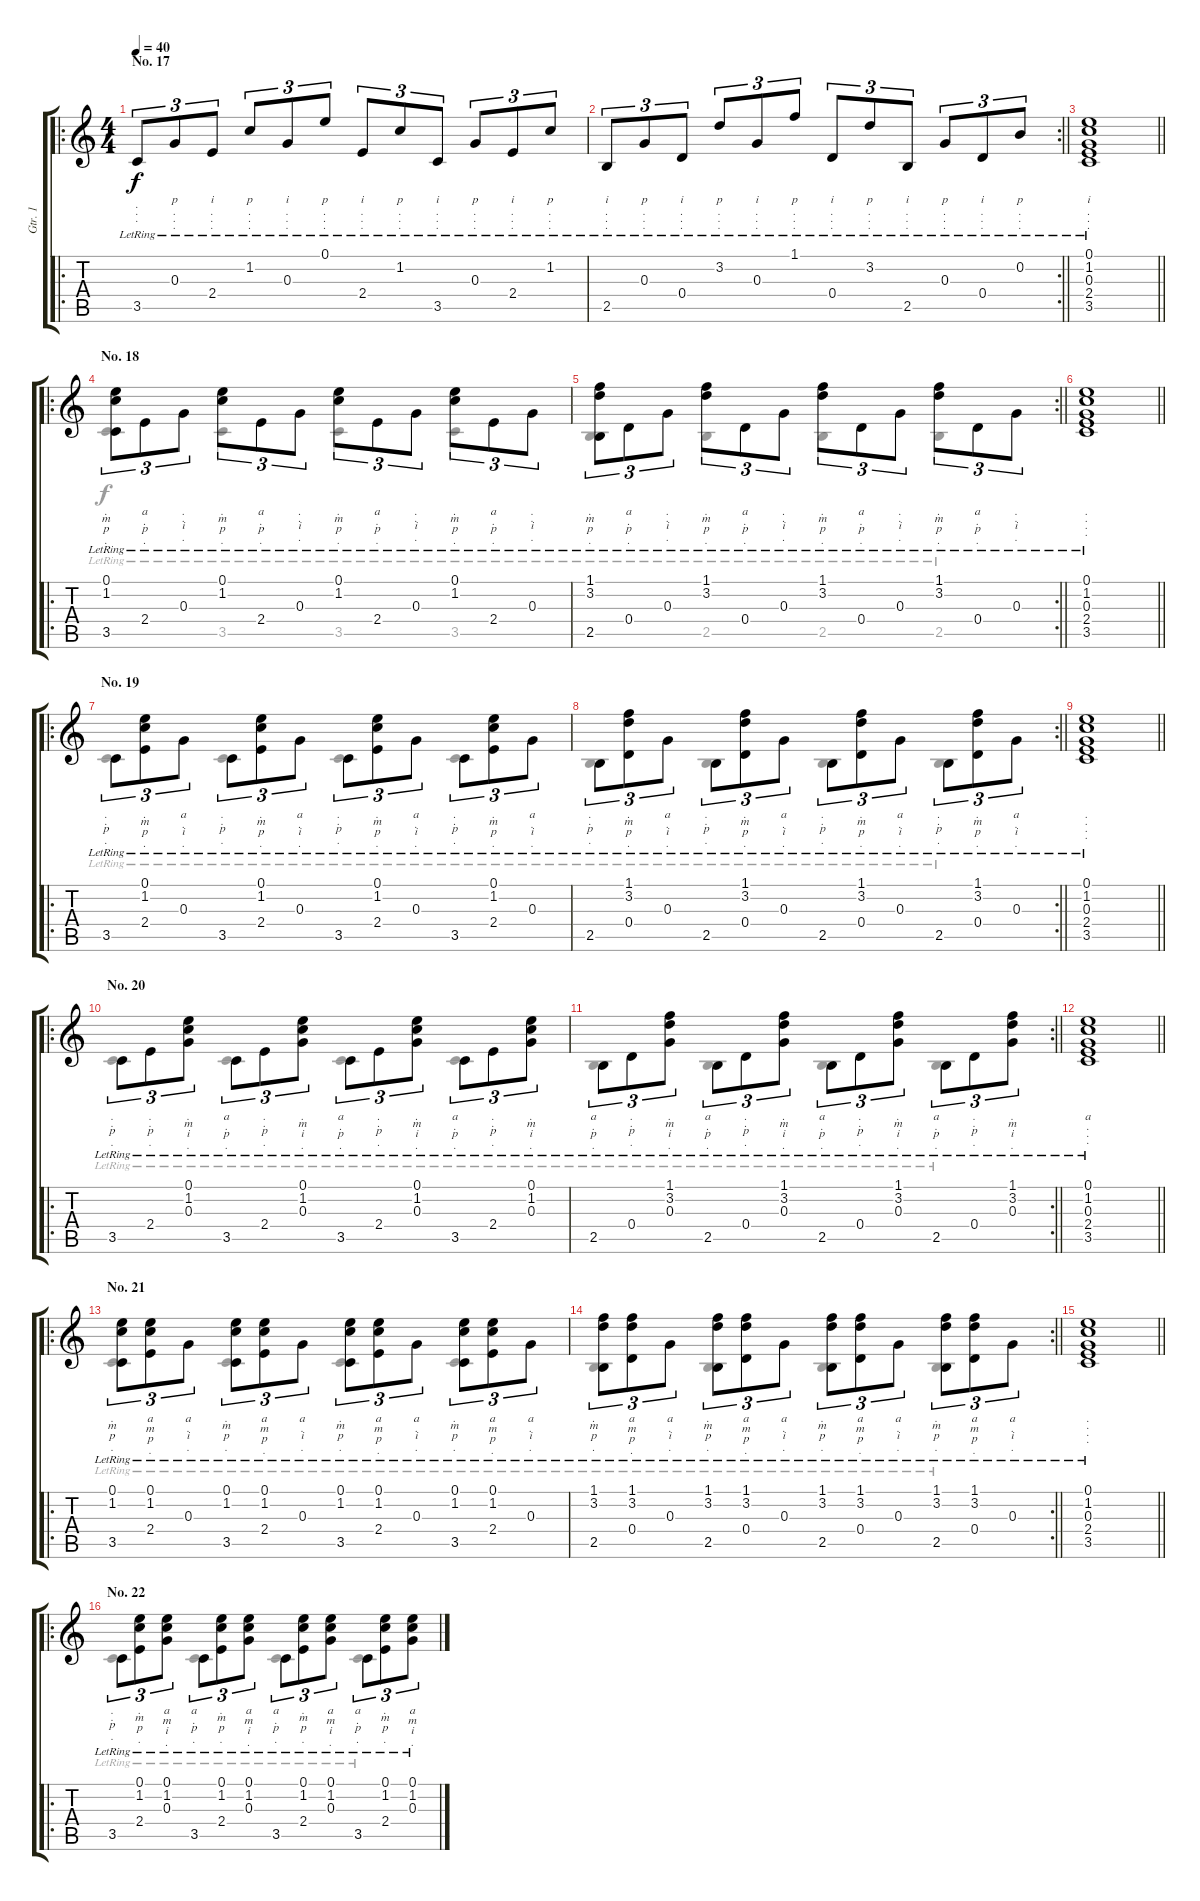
\track ("Gtr. 1" "Gtr. 1") {instrument acousticguitarnylon}
\staff {score tabs}
\tuning (E4 B3 G3 D3 A2 E2) {hide}
\voice
\ro
\ts (4 4)
\section ("" "No. 17")
\tempo 40
\clef g2
\ks c
3.5{lr}.8{tu (3 2) lyrics (0 "") lyrics (1 ".") lyrics (2 ".") lyrics (3 ".") lyrics (4 "") dy f} 0.3{lr}.8{tu (3 2) lyrics (0 "p") lyrics (1 ".") lyrics (2 ".") lyrics (3 ".") lyrics (4 "")} 2.4{lr}.8{tu (3 2) lyrics (0 "i") lyrics (1 ".") lyrics (2 ".") lyrics (3 ".") lyrics (4 "")} 1.2{lr}.8{tu (3 2) lyrics (0 "p") lyrics (1 ".") lyrics (2 ".") lyrics (3 ".") lyrics (4 "") beam Up} 0.3{lr}.8{tu (3 2) lyrics (0 "i") lyrics (1 ".") lyrics (2 ".") lyrics (3 ".") lyrics (4 "") beam Up} 0.1{lr}.8{tu (3 2) lyrics (0 "p") lyrics (1 ".") lyrics (2 ".") lyrics (3 ".") lyrics (4 "") beam Up} 2.4{lr}.8{tu (3 2) lyrics (0 "i") lyrics (1 ".") lyrics (2 ".") lyrics (3 ".") lyrics (4 "")} 1.2{lr}.8{tu (3 2) lyrics (0 "p") lyrics (1 ".") lyrics (2 ".") lyrics (3 ".") lyrics (4 "")} 3.5{lr}.8{tu (3 2) lyrics (0 "i") lyrics (1 ".") lyrics (2 ".") lyrics (3 ".") lyrics (4 "")} 0.3{lr}.8{tu (3 2) lyrics (0 "p") lyrics (1 ".") lyrics (2 ".") lyrics (3 ".") lyrics (4 "")} 2.4{lr}.8{tu (3 2) lyrics (0 "i") lyrics (1 ".") lyrics (2 ".") lyrics (3 ".") lyrics (4 "")} 1.2{lr}.8{tu (3 2) lyrics (0 "p") lyrics (1 ".") lyrics (2 ".") lyrics (3 ".") lyrics (4 "")} |
\rc 2
\barLineRight lightlight
2.5{lr}.8{tu (3 2) lyrics (0 "i") lyrics (1 ".") lyrics (2 ".") lyrics (3 ".") lyrics (4 "")} 0.3{lr}.8{tu (3 2) lyrics (0 "p") lyrics (1 ".") lyrics (2 ".") lyrics (3 ".") lyrics (4 "")} 0.4{lr}.8{tu (3 2) lyrics (0 "i") lyrics (1 ".") lyrics (2 ".") lyrics (3 ".") lyrics (4 "")} 3.2{lr}.8{tu (3 2) lyrics (0 "p") lyrics (1 ".") lyrics (2 ".") lyrics (3 ".") lyrics (4 "") beam Up} 0.3{lr}.8{tu (3 2) lyrics (0 "i") lyrics (1 ".") lyrics (2 ".") lyrics (3 ".") lyrics (4 "") beam Up} 1.1{lr}.8{tu (3 2) lyrics (0 "p") lyrics (1 ".") lyrics (2 ".") lyrics (3 ".") lyrics (4 "") beam Up} 0.4{lr}.8{tu (3 2) lyrics (0 "i") lyrics (1 ".") lyrics (2 ".") lyrics (3 ".") lyrics (4 "")} 3.2{lr}.8{tu (3 2) lyrics (0 "p") lyrics (1 ".") lyrics (2 ".") lyrics (3 ".") lyrics (4 "")} 2.5{lr}.8{tu (3 2) lyrics (0 "i") lyrics (1 ".") lyrics (2 ".") lyrics (3 ".") lyrics (4 "")} 0.3{lr}.8{tu (3 2) lyrics (0 "p") lyrics (1 ".") lyrics (2 ".") lyrics (3 ".") lyrics (4 "")} 0.4{lr}.8{tu (3 2) lyrics (0 "i") lyrics (1 ".") lyrics (2 ".") lyrics (3 ".") lyrics (4 "")} 0.2{lr}.8{tu (3 2) lyrics (0 "p") lyrics (1 ".") lyrics (2 ".") lyrics (3 ".") lyrics (4 "")} |
\barLineRight lightlight
(0.1{lr} 1.2{lr} 0.3{lr} 2.4{lr} 3.5{lr}).1{lyrics (0 "i") lyrics (1 ".") lyrics (2 ".") lyrics (3 ".") lyrics (4 "")} |
\ro
\section ("" "No. 18")
(0.1{lr} 1.2{lr} 3.5{lr}).8{tu (3 2) lyrics (0 ".") lyrics (1 "m") lyrics (2 "p") lyrics (3 ".") lyrics (4 "") beam Down} 2.4{lr}.8{tu (3 2) lyrics (0 "a") lyrics (1 ".") lyrics (2 "p") lyrics (3 ".") lyrics (4 "") beam Down} 0.3{lr}.8{tu (3 2) lyrics (0 ".") lyrics (1 ".") lyrics (2 "i") lyrics (3 ".") lyrics (4 "") beam Down} (0.1{lr} 1.2{lr}).8{tu (3 2) lyrics (0 ".") lyrics (1 "m") lyrics (2 "p") lyrics (3 ".") lyrics (4 "") beam Down} 2.4{lr}.8{tu (3 2) lyrics (0 "a") lyrics (1 ".") lyrics (2 "p") lyrics (3 ".") lyrics (4 "") beam Down} 0.3{lr}.8{tu (3 2) lyrics (0 ".") lyrics (1 ".") lyrics (2 "i") lyrics (3 ".") lyrics (4 "") beam Down} (0.1{lr} 1.2{lr}).8{tu (3 2) lyrics (0 ".") lyrics (1 "m") lyrics (2 "p") lyrics (3 ".") lyrics (4 "") beam Down} 2.4{lr}.8{tu (3 2) lyrics (0 "a") lyrics (1 ".") lyrics (2 "p") lyrics (3 ".") lyrics (4 "") beam Down} 0.3{lr}.8{tu (3 2) lyrics (0 ".") lyrics (1 ".") lyrics (2 "i") lyrics (3 ".") lyrics (4 "") beam Down} (0.1{lr} 1.2{lr}).8{tu (3 2) lyrics (0 ".") lyrics (1 "m") lyrics (2 "p") lyrics (3 ".") lyrics (4 "") beam Down} 2.4{lr}.8{tu (3 2) lyrics (0 "a") lyrics (1 ".") lyrics (2 "p") lyrics (3 ".") lyrics (4 "") beam Down} 0.3{lr}.8{tu (3 2) lyrics (0 ".") lyrics (1 ".") lyrics (2 "i") lyrics (3 ".") lyrics (4 "") beam Down} |
\rc 2
\barLineRight lightlight
(1.1{lr} 3.2{lr} 2.5{lr}).8{tu (3 2) lyrics (0 ".") lyrics (1 "m") lyrics (2 "p") lyrics (3 ".") lyrics (4 "") beam Down} 0.4{lr}.8{tu (3 2) lyrics (0 "a") lyrics (1 ".") lyrics (2 "p") lyrics (3 ".") lyrics (4 "") beam Down} 0.3{lr}.8{tu (3 2) lyrics (0 ".") lyrics (1 ".") lyrics (2 "i") lyrics (3 ".") lyrics (4 "") beam Down} (1.1{lr} 3.2{lr}).8{tu (3 2) lyrics (0 ".") lyrics (1 "m") lyrics (2 "p") lyrics (3 ".") lyrics (4 "") beam Down} 0.4{lr}.8{tu (3 2) lyrics (0 "a") lyrics (1 ".") lyrics (2 "p") lyrics (3 ".") lyrics (4 "") beam Down} 0.3{lr}.8{tu (3 2) lyrics (0 ".") lyrics (1 ".") lyrics (2 "i") lyrics (3 ".") lyrics (4 "") beam Down} (1.1{lr} 3.2{lr}).8{tu (3 2) lyrics (0 ".") lyrics (1 "m") lyrics (2 "p") lyrics (3 ".") lyrics (4 "") beam Down} 0.4{lr}.8{tu (3 2) lyrics (0 "a") lyrics (1 ".") lyrics (2 "p") lyrics (3 ".") lyrics (4 "") beam Down} 0.3{lr}.8{tu (3 2) lyrics (0 ".") lyrics (1 ".") lyrics (2 "i") lyrics (3 ".") lyrics (4 "") beam Down} (1.1{lr} 3.2{lr}).8{tu (3 2) lyrics (0 ".") lyrics (1 "m") lyrics (2 "p") lyrics (3 ".") lyrics (4 "") beam Down} 0.4{lr}.8{tu (3 2) lyrics (0 "a") lyrics (1 ".") lyrics (2 "p") lyrics (3 ".") lyrics (4 "") beam Down} 0.3{lr}.8{tu (3 2) lyrics (0 ".") lyrics (1 ".") lyrics (2 "i") lyrics (3 ".") lyrics (4 "") beam Down} |
\barLineRight lightlight
(0.1{lr} 1.2{lr} 0.3{lr} 2.4{lr} 3.5{lr}).1{lyrics (0 ".") lyrics (1 ".") lyrics (2 ".") lyrics (3 ".") lyrics (4 "")} |
\ro
\section ("" "No. 19")
3.5{lr}.8{tu (3 2) lyrics (0 ".") lyrics (1 ".") lyrics (2 "p") lyrics (3 ".") lyrics (4 "") beam Down} (0.1{lr} 1.2{lr} 2.4{lr}).8{tu (3 2) lyrics (0 ".") lyrics (1 "m") lyrics (2 "p") lyrics (3 ".") lyrics (4 "") beam Down} 0.3{lr}.8{tu (3 2) lyrics (0 "a") lyrics (1 ".") lyrics (2 "i") lyrics (3 ".") lyrics (4 "") beam Down} 3.5{lr}.8{tu (3 2) lyrics (0 ".") lyrics (1 ".") lyrics (2 "p") lyrics (3 ".") lyrics (4 "") beam Down} (0.1{lr} 1.2{lr} 2.4{lr}).8{tu (3 2) lyrics (0 ".") lyrics (1 "m") lyrics (2 "p") lyrics (3 ".") lyrics (4 "") beam Down} 0.3{lr}.8{tu (3 2) lyrics (0 "a") lyrics (1 ".") lyrics (2 "i") lyrics (3 ".") lyrics (4 "") beam Down} 3.5{lr}.8{tu (3 2) lyrics (0 ".") lyrics (1 ".") lyrics (2 "p") lyrics (3 ".") lyrics (4 "") beam Down} (0.1{lr} 1.2{lr} 2.4{lr}).8{tu (3 2) lyrics (0 ".") lyrics (1 "m") lyrics (2 "p") lyrics (3 ".") lyrics (4 "") beam Down} 0.3{lr}.8{tu (3 2) lyrics (0 "a") lyrics (1 ".") lyrics (2 "i") lyrics (3 ".") lyrics (4 "") beam Down} 3.5{lr}.8{tu (3 2) lyrics (0 ".") lyrics (1 ".") lyrics (2 "p") lyrics (3 ".") lyrics (4 "") beam Down} (0.1{lr} 1.2{lr} 2.4{lr}).8{tu (3 2) lyrics (0 ".") lyrics (1 "m") lyrics (2 "p") lyrics (3 ".") lyrics (4 "") beam Down} 0.3{lr}.8{tu (3 2) lyrics (0 "a") lyrics (1 ".") lyrics (2 "i") lyrics (3 ".") lyrics (4 "") beam Down} |
\rc 2
\barLineRight lightlight
2.5{lr}.8{tu (3 2) lyrics (0 ".") lyrics (1 ".") lyrics (2 "p") lyrics (3 ".") lyrics (4 "") beam Down} (1.1{lr} 3.2{lr} 0.4{lr}).8{tu (3 2) lyrics (0 ".") lyrics (1 "m") lyrics (2 "p") lyrics (3 ".") lyrics (4 "") beam Down} 0.3{lr}.8{tu (3 2) lyrics (0 "a") lyrics (1 ".") lyrics (2 "i") lyrics (3 ".") lyrics (4 "") beam Down} 2.5{lr}.8{tu (3 2) lyrics (0 ".") lyrics (1 ".") lyrics (2 "p") lyrics (3 ".") lyrics (4 "") beam Down} (1.1{lr} 3.2{lr} 0.4{lr}).8{tu (3 2) lyrics (0 ".") lyrics (1 "m") lyrics (2 "p") lyrics (3 ".") lyrics (4 "") beam Down} 0.3{lr}.8{tu (3 2) lyrics (0 "a") lyrics (1 ".") lyrics (2 "i") lyrics (3 ".") lyrics (4 "") beam Down} 2.5{lr}.8{tu (3 2) lyrics (0 ".") lyrics (1 ".") lyrics (2 "p") lyrics (3 ".") lyrics (4 "") beam Down} (1.1{lr} 3.2{lr} 0.4{lr}).8{tu (3 2) lyrics (0 ".") lyrics (1 "m") lyrics (2 "p") lyrics (3 ".") lyrics (4 "") beam Down} 0.3{lr}.8{tu (3 2) lyrics (0 "a") lyrics (1 ".") lyrics (2 "i") lyrics (3 ".") lyrics (4 "") beam Down} 2.5{lr}.8{tu (3 2) lyrics (0 ".") lyrics (1 ".") lyrics (2 "p") lyrics (3 ".") lyrics (4 "") beam Down} (1.1{lr} 3.2{lr} 0.4{lr}).8{tu (3 2) lyrics (0 ".") lyrics (1 "m") lyrics (2 "p") lyrics (3 ".") lyrics (4 "") beam Down} 0.3{lr}.8{tu (3 2) lyrics (0 "a") lyrics (1 ".") lyrics (2 "i") lyrics (3 ".") lyrics (4 "") beam Down} |
\barLineRight lightlight
(0.1{lr} 1.2{lr} 0.3{lr} 2.4{lr} 3.5{lr}).1{lyrics (0 ".") lyrics (1 ".") lyrics (2 ".") lyrics (3 ".") lyrics (4 "")} |
\ro
\section ("" "No. 20")
3.5{lr}.8{tu (3 2) lyrics (0 ".") lyrics (1 ".") lyrics (2 "p") lyrics (3 ".") lyrics (4 "") beam Down} 2.4{lr}.8{tu (3 2) lyrics (0 ".") lyrics (1 ".") lyrics (2 "p") lyrics (3 ".") lyrics (4 "") beam Down} (0.1{lr} 1.2{lr} 0.3{lr}).8{tu (3 2) lyrics (0 ".") lyrics (1 "m") lyrics (2 "i") lyrics (3 ".") lyrics (4 "") beam Down} 3.5{lr}.8{tu (3 2) lyrics (0 "a") lyrics (1 ".") lyrics (2 "p") lyrics (3 ".") lyrics (4 "") beam Down} 2.4{lr}.8{tu (3 2) lyrics (0 ".") lyrics (1 ".") lyrics (2 "p") lyrics (3 ".") lyrics (4 "") beam Down} (0.1{lr} 1.2{lr} 0.3{lr}).8{tu (3 2) lyrics (0 ".") lyrics (1 "m") lyrics (2 "i") lyrics (3 ".") lyrics (4 "") beam Down} 3.5{lr}.8{tu (3 2) lyrics (0 "a") lyrics (1 ".") lyrics (2 "p") lyrics (3 ".") lyrics (4 "") beam Down} 2.4{lr}.8{tu (3 2) lyrics (0 ".") lyrics (1 ".") lyrics (2 "p") lyrics (3 ".") lyrics (4 "") beam Down} (0.1{lr} 1.2{lr} 0.3{lr}).8{tu (3 2) lyrics (0 ".") lyrics (1 "m") lyrics (2 "i") lyrics (3 ".") lyrics (4 "") beam Down} 3.5{lr}.8{tu (3 2) lyrics (0 "a") lyrics (1 ".") lyrics (2 "p") lyrics (3 ".") lyrics (4 "") beam Down} 2.4{lr}.8{tu (3 2) lyrics (0 ".") lyrics (1 ".") lyrics (2 "p") lyrics (3 ".") lyrics (4 "") beam Down} (0.1{lr} 1.2{lr} 0.3{lr}).8{tu (3 2) lyrics (0 ".") lyrics (1 "m") lyrics (2 "i") lyrics (3 ".") lyrics (4 "") beam Down} |
\rc 2
\barLineRight lightlight
2.5{lr}.8{tu (3 2) lyrics (0 "a") lyrics (1 ".") lyrics (2 "p") lyrics (3 ".") lyrics (4 "") beam Down} 0.4{lr}.8{tu (3 2) lyrics (0 ".") lyrics (1 ".") lyrics (2 "p") lyrics (3 ".") lyrics (4 "") beam Down} (1.1{lr} 3.2{lr} 0.3{lr}).8{tu (3 2) lyrics (0 ".") lyrics (1 "m") lyrics (2 "i") lyrics (3 ".") lyrics (4 "") beam Down} 2.5{lr}.8{tu (3 2) lyrics (0 "a") lyrics (1 ".") lyrics (2 "p") lyrics (3 ".") lyrics (4 "") beam Down} 0.4{lr}.8{tu (3 2) lyrics (0 ".") lyrics (1 ".") lyrics (2 "p") lyrics (3 ".") lyrics (4 "") beam Down} (1.1{lr} 3.2{lr} 0.3{lr}).8{tu (3 2) lyrics (0 ".") lyrics (1 "m") lyrics (2 "i") lyrics (3 ".") lyrics (4 "") beam Down} 2.5{lr}.8{tu (3 2) lyrics (0 "a") lyrics (1 ".") lyrics (2 "p") lyrics (3 ".") lyrics (4 "") beam Down} 0.4{lr}.8{tu (3 2) lyrics (0 ".") lyrics (1 ".") lyrics (2 "p") lyrics (3 ".") lyrics (4 "") beam Down} (1.1{lr} 3.2{lr} 0.3{lr}).8{tu (3 2) lyrics (0 ".") lyrics (1 "m") lyrics (2 "i") lyrics (3 ".") lyrics (4 "") beam Down} 2.5{lr}.8{tu (3 2) lyrics (0 "a") lyrics (1 ".") lyrics (2 "p") lyrics (3 ".") lyrics (4 "") beam Down} 0.4{lr}.8{tu (3 2) lyrics (0 ".") lyrics (1 ".") lyrics (2 "p") lyrics (3 ".") lyrics (4 "") beam Down} (1.1{lr} 3.2{lr} 0.3{lr}).8{tu (3 2) lyrics (0 ".") lyrics (1 "m") lyrics (2 "i") lyrics (3 ".") lyrics (4 "") beam Down} |
\barLineRight lightlight
(0.1{lr} 1.2{lr} 0.3{lr} 2.4{lr} 3.5{lr}).1{lyrics (0 "a") lyrics (1 ".") lyrics (2 ".") lyrics (3 ".") lyrics (4 "")} |
\ro
\section ("" "No. 21")
(0.1{lr} 1.2{lr} 3.5{lr}).8{tu (3 2) lyrics (0 ".") lyrics (1 "m") lyrics (2 "p") lyrics (3 ".") lyrics (4 "") beam Down} (0.1{lr} 1.2{lr} 2.4{lr}).8{tu (3 2) lyrics (0 "a") lyrics (1 "m") lyrics (2 "p") lyrics (3 ".") lyrics (4 "") beam Down} 0.3{lr}.8{tu (3 2) lyrics (0 "a") lyrics (1 ".") lyrics (2 "i") lyrics (3 ".") lyrics (4 "") beam Down} (0.1{lr} 1.2{lr} 3.5{lr}).8{tu (3 2) lyrics (0 ".") lyrics (1 "m") lyrics (2 "p") lyrics (3 ".") lyrics (4 "") beam Down} (0.1{lr} 1.2{lr} 2.4{lr}).8{tu (3 2) lyrics (0 "a") lyrics (1 "m") lyrics (2 "p") lyrics (3 ".") lyrics (4 "") beam Down} 0.3{lr}.8{tu (3 2) lyrics (0 "a") lyrics (1 ".") lyrics (2 "i") lyrics (3 ".") lyrics (4 "") beam Down} (0.1{lr} 1.2{lr} 3.5{lr}).8{tu (3 2) lyrics (0 ".") lyrics (1 "m") lyrics (2 "p") lyrics (3 ".") lyrics (4 "") beam Down} (0.1{lr} 1.2{lr} 2.4{lr}).8{tu (3 2) lyrics (0 "a") lyrics (1 "m") lyrics (2 "p") lyrics (3 ".") lyrics (4 "") beam Down} 0.3{lr}.8{tu (3 2) lyrics (0 "a") lyrics (1 ".") lyrics (2 "i") lyrics (3 ".") lyrics (4 "") beam Down} (0.1{lr} 1.2{lr} 3.5{lr}).8{tu (3 2) lyrics (0 ".") lyrics (1 "m") lyrics (2 "p") lyrics (3 ".") lyrics (4 "") beam Down} (0.1{lr} 1.2{lr} 2.4{lr}).8{tu (3 2) lyrics (0 "a") lyrics (1 "m") lyrics (2 "p") lyrics (3 ".") lyrics (4 "") beam Down} 0.3{lr}.8{tu (3 2) lyrics (0 "a") lyrics (1 ".") lyrics (2 "i") lyrics (3 ".") lyrics (4 "") beam Down} |
\rc 2
\barLineRight lightlight
(1.1{lr} 3.2{lr} 2.5{lr}).8{tu (3 2) lyrics (0 ".") lyrics (1 "m") lyrics (2 "p") lyrics (3 ".") lyrics (4 "") beam Down} (1.1{lr} 3.2{lr} 0.4{lr}).8{tu (3 2) lyrics (0 "a") lyrics (1 "m") lyrics (2 "p") lyrics (3 ".") lyrics (4 "") beam Down} 0.3{lr}.8{tu (3 2) lyrics (0 "a") lyrics (1 ".") lyrics (2 "i") lyrics (3 ".") lyrics (4 "") beam Down} (1.1{lr} 3.2{lr} 2.5{lr}).8{tu (3 2) lyrics (0 ".") lyrics (1 "m") lyrics (2 "p") lyrics (3 ".") lyrics (4 "") beam Down} (1.1{lr} 3.2{lr} 0.4{lr}).8{tu (3 2) lyrics (0 "a") lyrics (1 "m") lyrics (2 "p") lyrics (3 ".") lyrics (4 "") beam Down} 0.3{lr}.8{tu (3 2) lyrics (0 "a") lyrics (1 ".") lyrics (2 "i") lyrics (3 ".") lyrics (4 "") beam Down} (1.1{lr} 3.2{lr} 2.5{lr}).8{tu (3 2) lyrics (0 ".") lyrics (1 "m") lyrics (2 "p") lyrics (3 ".") lyrics (4 "") beam Down} (1.1{lr} 3.2{lr} 0.4{lr}).8{tu (3 2) lyrics (0 "a") lyrics (1 "m") lyrics (2 "p") lyrics (3 ".") lyrics (4 "") beam Down} 0.3{lr}.8{tu (3 2) lyrics (0 "a") lyrics (1 ".") lyrics (2 "i") lyrics (3 ".") lyrics (4 "") beam Down} (1.1{lr} 3.2{lr} 2.5{lr}).8{tu (3 2) lyrics (0 ".") lyrics (1 "m") lyrics (2 "p") lyrics (3 ".") lyrics (4 "") beam Down} (1.1{lr} 3.2{lr} 0.4{lr}).8{tu (3 2) lyrics (0 "a") lyrics (1 "m") lyrics (2 "p") lyrics (3 ".") lyrics (4 "") beam Down} 0.3{lr}.8{tu (3 2) lyrics (0 "a") lyrics (1 ".") lyrics (2 "i") lyrics (3 ".") lyrics (4 "") beam Down} |
\barLineRight lightlight
(0.1{lr} 1.2{lr} 0.3{lr} 2.4{lr} 3.5{lr}).1{lyrics (0 ".") lyrics (1 ".") lyrics (2 ".") lyrics (3 ".") lyrics (4 "")} |
\ro
\section ("" "No. 22")
3.5{lr}.8{tu (3 2) lyrics (0 ".") lyrics (1 ".") lyrics (2 "p") lyrics (3 ".") lyrics (4 "") beam Down} (0.1{lr} 1.2{lr} 2.4{lr}).8{tu (3 2) lyrics (0 ".") lyrics (1 "m") lyrics (2 "p") lyrics (3 ".") lyrics (4 "") beam Down} (0.1{lr} 1.2{lr} 0.3{lr}).8{tu (3 2) lyrics (0 "a") lyrics (1 "m") lyrics (2 "i") lyrics (3 ".") lyrics (4 "") beam Down} 3.5{lr}.8{tu (3 2) lyrics (0 "a") lyrics (1 ".") lyrics (2 "p") lyrics (3 ".") lyrics (4 "") beam Down} (0.1{lr} 1.2{lr} 2.4{lr}).8{tu (3 2) lyrics (0 ".") lyrics (1 "m") lyrics (2 "p") lyrics (3 ".") lyrics (4 "") beam Down} (0.1{lr} 1.2{lr} 0.3{lr}).8{tu (3 2) lyrics (0 "a") lyrics (1 "m") lyrics (2 "i") lyrics (3 ".") lyrics (4 "") beam Down} 3.5{lr}.8{tu (3 2) lyrics (0 "a") lyrics (1 ".") lyrics (2 "p") lyrics (3 ".") lyrics (4 "") beam Down} (0.1{lr} 1.2{lr} 2.4{lr}).8{tu (3 2) lyrics (0 ".") lyrics (1 "m") lyrics (2 "p") lyrics (3 ".") lyrics (4 "") beam Down} (0.1{lr} 1.2{lr} 0.3{lr}).8{tu (3 2) lyrics (0 "a") lyrics (1 "m") lyrics (2 "i") lyrics (3 ".") lyrics (4 "") beam Down} 3.5{lr}.8{tu (3 2) lyrics (0 "a") lyrics (1 ".") lyrics (2 "p") lyrics (3 ".") lyrics (4 "") beam Down} (0.1{lr} 1.2{lr} 2.4{lr}).8{tu (3 2) lyrics (0 ".") lyrics (1 "m") lyrics (2 "p") lyrics (3 ".") lyrics (4 "") beam Down} (0.1{lr} 1.2{lr} 0.3{lr}).8{tu (3 2) lyrics (0 "a") lyrics (1 "m") lyrics (2 "i") lyrics (3 ".") lyrics (4 "") beam Down}
\voice
\clef g2
\ottava regular
\simile none
\ks c
|
\barLineRight lightlight
|
\barLineRight lightlight
|
3.5{lr}.4 3.5{lr}.4 3.5{lr}.4 3.5{lr}.4 |
\barLineRight lightlight
2.5{lr}.4 2.5{lr}.4 2.5{lr}.4 2.5{lr}.4 |
\barLineRight lightlight
|
3.5{lr}.4 3.5{lr}.4 3.5{lr}.4 3.5{lr}.4 |
\barLineRight lightlight
2.5{lr}.4 2.5{lr}.4 2.5{lr}.4 2.5{lr}.4 |
\barLineRight lightlight
|
3.5{lr}.4 3.5{lr}.4 3.5{lr}.4 3.5{lr}.4 |
\barLineRight lightlight
2.5{lr}.4 2.5{lr}.4 2.5{lr}.4 2.5{lr}.4 |
\barLineRight lightlight
|
3.5{lr}.4 3.5{lr}.4 3.5{lr}.4 3.5{lr}.4 |
\barLineRight lightlight
2.5{lr}.4 2.5{lr}.4 2.5{lr}.4 2.5{lr}.4 |
\barLineRight lightlight
|
3.5{lr}.4 3.5{lr}.4 3.5{lr}.4 3.5{lr}.4
